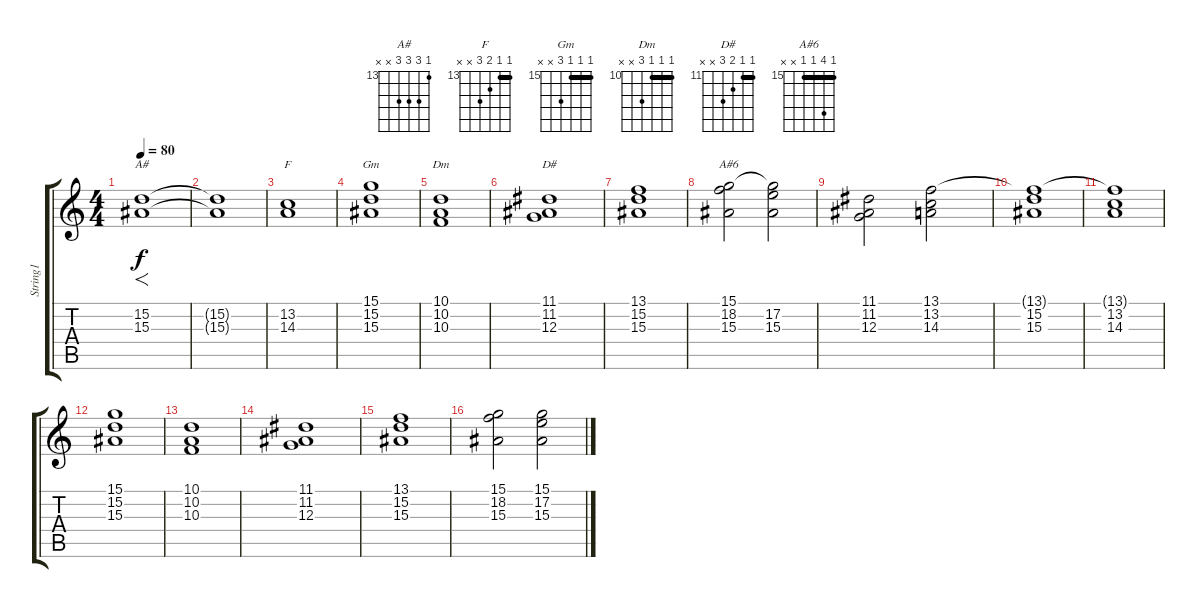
\track ("String1" "String1") {instrument stringensemble1}
\staff {score tabs}
\tuning (E4 B3 G3 D3 A2 E2) {hide}
\chord ("A#" 13 15 15 15 x x) {firstfret 13}
\chord ("F" 13 13 14 15 x x) {firstfret 13 barre 13}
\chord ("Gm" 15 15 15 17 x x) {firstfret 15 barre 15}
\chord ("Dm" 10 10 10 12 x x) {firstfret 10 barre 10}
\chord ("D#" 11 11 12 13 x x) {firstfret 11 barre 11}
\chord ("A#6" 15 18 15 15 x x) {firstfret 15 barre 15}
\ts (4 4)
\tempo 80
\clef g2
\ks c
(15.2 15.3).1{f ch "A#" dy f instrument stringensemble1} |
(15.2{t} 15.3{t}).1 |
(13.2 14.3).1{ch "F"} |
(15.1 15.2 15.3).1{ch "Gm"} |
(10.1 10.2 10.3).1{ch "Dm"} |
(11.1 11.2 12.3).1{ch "D#"} |
(13.1 15.2 15.3).1 |
(15.1 18.2 15.3).2{ch "A#6"} (15.1{t} 17.2 15.3).2 |
(11.1 11.2 12.3).2 (13.1 13.2 14.3).2 |
(13.1{t} 15.2 15.3).1 |
(13.1{t} 13.2 14.3).1 |
(15.1 15.2 15.3).1 |
(10.1 10.2 10.3).1 |
(11.1 11.2 12.3).1 |
(13.1 15.2 15.3).1 |
(15.1 18.2 15.3).2 (15.1 17.2 15.3).2
